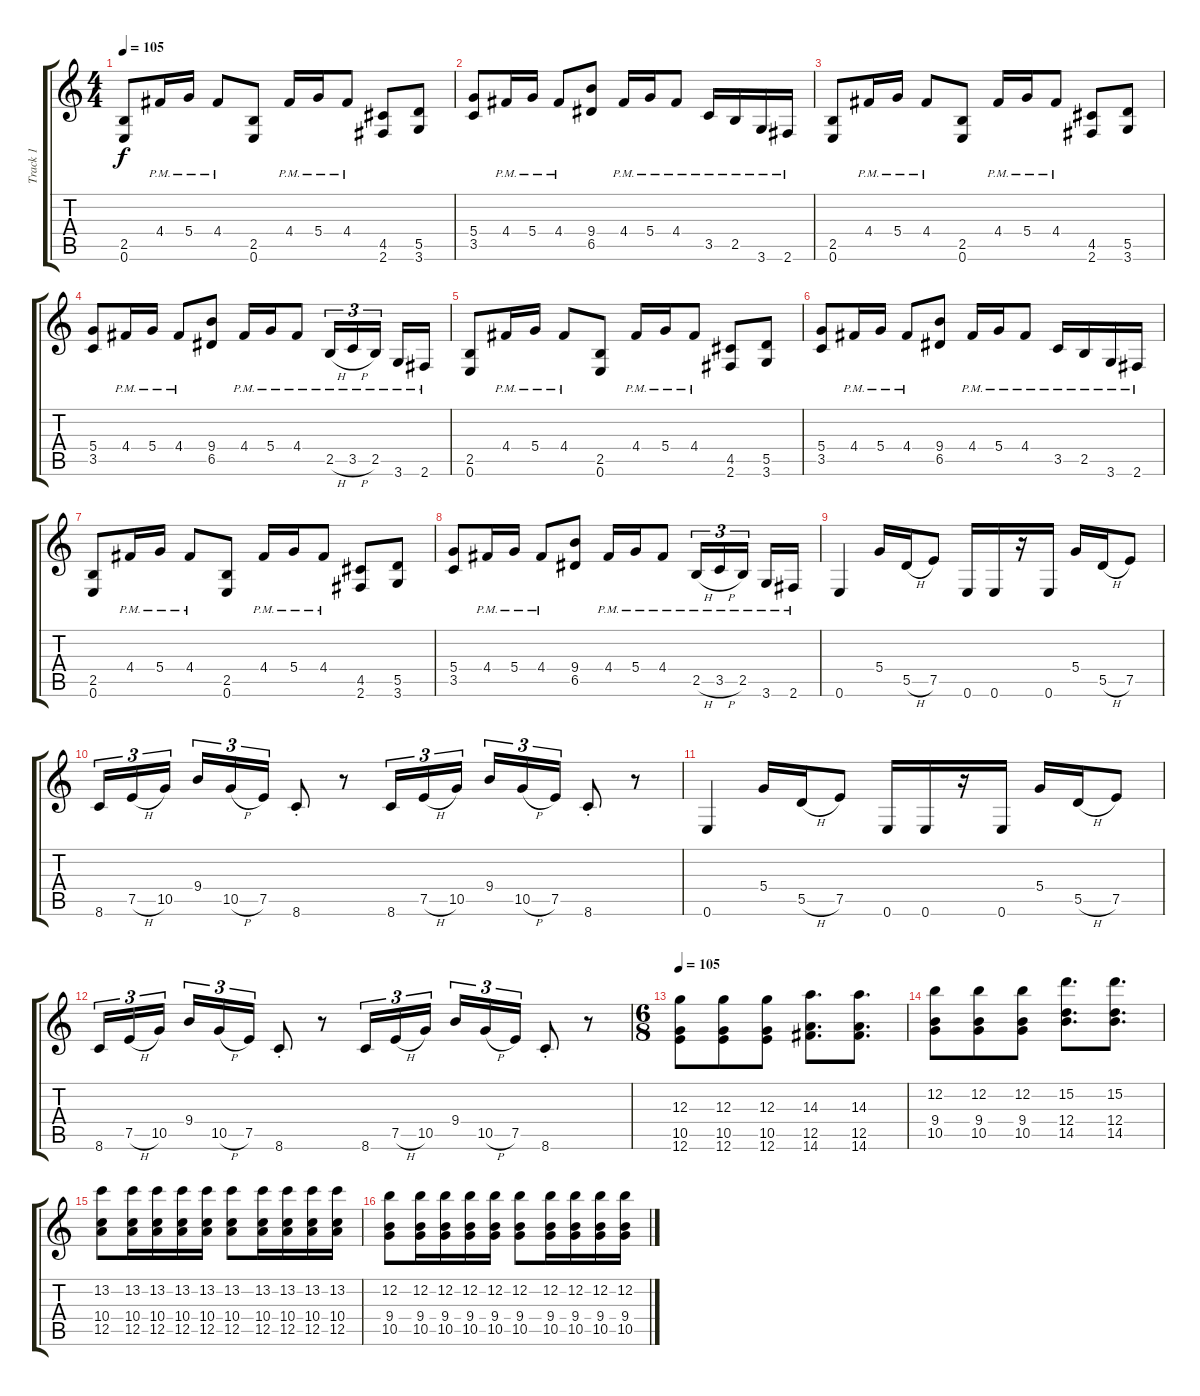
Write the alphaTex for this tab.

\track ("Track 1" "Track 1") {instrument overdrivenguitar}
\staff {score tabs}
\tuning (E4 B3 G3 D3 A2 E2) {hide}
\ts (4 4)
\tempo 105
\clef g2
\ks c
(2.5 0.6).8{dy f} 4.4{pm}.16 5.4{pm}.16 4.4{pm}.8 (2.5 0.6).8 4.4{pm}.16 5.4{pm}.16 4.4{pm}.8 (4.5 2.6).8 (5.5 3.6).8 |
(5.4 3.5).8 4.4{pm}.16 5.4{pm}.16 4.4{pm}.8 (9.4 6.5).8 4.4{pm}.16 5.4{pm}.16 4.4{pm}.8 3.5{pm}.16 2.5{pm}.16 3.6{pm}.16 2.6{pm}.16 |
(2.5 0.6).8 4.4{pm}.16 5.4{pm}.16 4.4{pm}.8 (2.5 0.6).8 4.4{pm}.16 5.4{pm}.16 4.4{pm}.8 (4.5 2.6).8 (5.5 3.6).8 |
(5.4 3.5).8 4.4{pm}.16 5.4{pm}.16 4.4{pm}.8 (9.4 6.5).8 4.4{pm}.16 5.4{pm}.16 4.4{pm}.8 2.5{h pm}.16{tu (3 2)} 3.5{h pm}.16{tu (3 2)} 2.5{pm}.16{tu (3 2) beam splitsecondary} 3.6{pm}.16 2.6{pm}.16 |
(2.5 0.6).8 4.4{pm}.16 5.4{pm}.16 4.4{pm}.8 (2.5 0.6).8 4.4{pm}.16 5.4{pm}.16 4.4{pm}.8 (4.5 2.6).8 (5.5 3.6).8 |
(5.4 3.5).8 4.4{pm}.16 5.4{pm}.16 4.4{pm}.8 (9.4 6.5).8 4.4{pm}.16 5.4{pm}.16 4.4{pm}.8 3.5{pm}.16 2.5{pm}.16 3.6{pm}.16 2.6{pm}.16 |
(2.5 0.6).8 4.4{pm}.16 5.4{pm}.16 4.4{pm}.8 (2.5 0.6).8 4.4{pm}.16 5.4{pm}.16 4.4{pm}.8 (4.5 2.6).8 (5.5 3.6).8 |
(5.4 3.5).8 4.4{pm}.16 5.4{pm}.16 4.4{pm}.8 (9.4 6.5).8 4.4{pm}.16 5.4{pm}.16 4.4{pm}.8 2.5{h pm}.16{tu (3 2)} 3.5{h pm}.16{tu (3 2)} 2.5{pm}.16{tu (3 2) beam splitsecondary} 3.6{pm}.16 2.6{pm}.16 |
0.6.4 5.4.16 5.5{h}.16 7.5.8 0.6.16 0.6.16 r.16 0.6.16 5.4.16 5.5{h}.16 7.5.8 |
8.6.16{tu (3 2)} 7.5{h}.16{tu (3 2)} 10.5.16{tu (3 2) beam splitsecondary} 9.4.16{tu (3 2)} 10.5{h}.16{tu (3 2)} 7.5.16{tu (3 2)} 8.6{st}.8 r.8 8.6.16{tu (3 2)} 7.5{h}.16{tu (3 2)} 10.5.16{tu (3 2) beam splitsecondary} 9.4.16{tu (3 2)} 10.5{h}.16{tu (3 2)} 7.5.16{tu (3 2)} 8.6{st}.8 r.8 |
0.6.4 5.4.16 5.5{h}.16 7.5.8 0.6.16 0.6.16 r.16 0.6.16 5.4.16 5.5{h}.16 7.5.8 |
8.6.16{tu (3 2)} 7.5{h}.16{tu (3 2)} 10.5.16{tu (3 2) beam splitsecondary} 9.4.16{tu (3 2)} 10.5{h}.16{tu (3 2)} 7.5.16{tu (3 2)} 8.6{st}.8 r.8 8.6.16{tu (3 2)} 7.5{h}.16{tu (3 2)} 10.5.16{tu (3 2) beam splitsecondary} 9.4.16{tu (3 2)} 10.5{h}.16{tu (3 2)} 7.5.16{tu (3 2)} 8.6{st}.8 r.8 |
\ts (6 8)
\tempo 105
(12.3 10.5 12.6).8{instrument overdrivenguitar} (12.3 10.5 12.6).8 (12.3 10.5 12.6).8 (14.3 12.5 14.6).8{d} (14.3 12.5 14.6).8{d} |
(12.2 9.4 10.5).8 (12.2 9.4 10.5).8 (12.2 9.4 10.5).8 (15.2 12.4 14.5).8{d} (15.2 12.4 14.5).8{d} |
(13.2 10.4 12.5).8 (13.2 10.4 12.5).16 (13.2 10.4 12.5).16 (13.2 10.4 12.5).16 (13.2 10.4 12.5).16 (13.2 10.4 12.5).8 (13.2 10.4 12.5).16 (13.2 10.4 12.5).16 (13.2 10.4 12.5).16 (13.2 10.4 12.5).16 |
(12.2 9.4 10.5).8 (12.2 9.4 10.5).16 (12.2 9.4 10.5).16 (12.2 9.4 10.5).16 (12.2 9.4 10.5).16 (12.2 9.4 10.5).8 (12.2 9.4 10.5).16 (12.2 9.4 10.5).16 (12.2 9.4 10.5).16 (12.2 9.4 10.5).16
